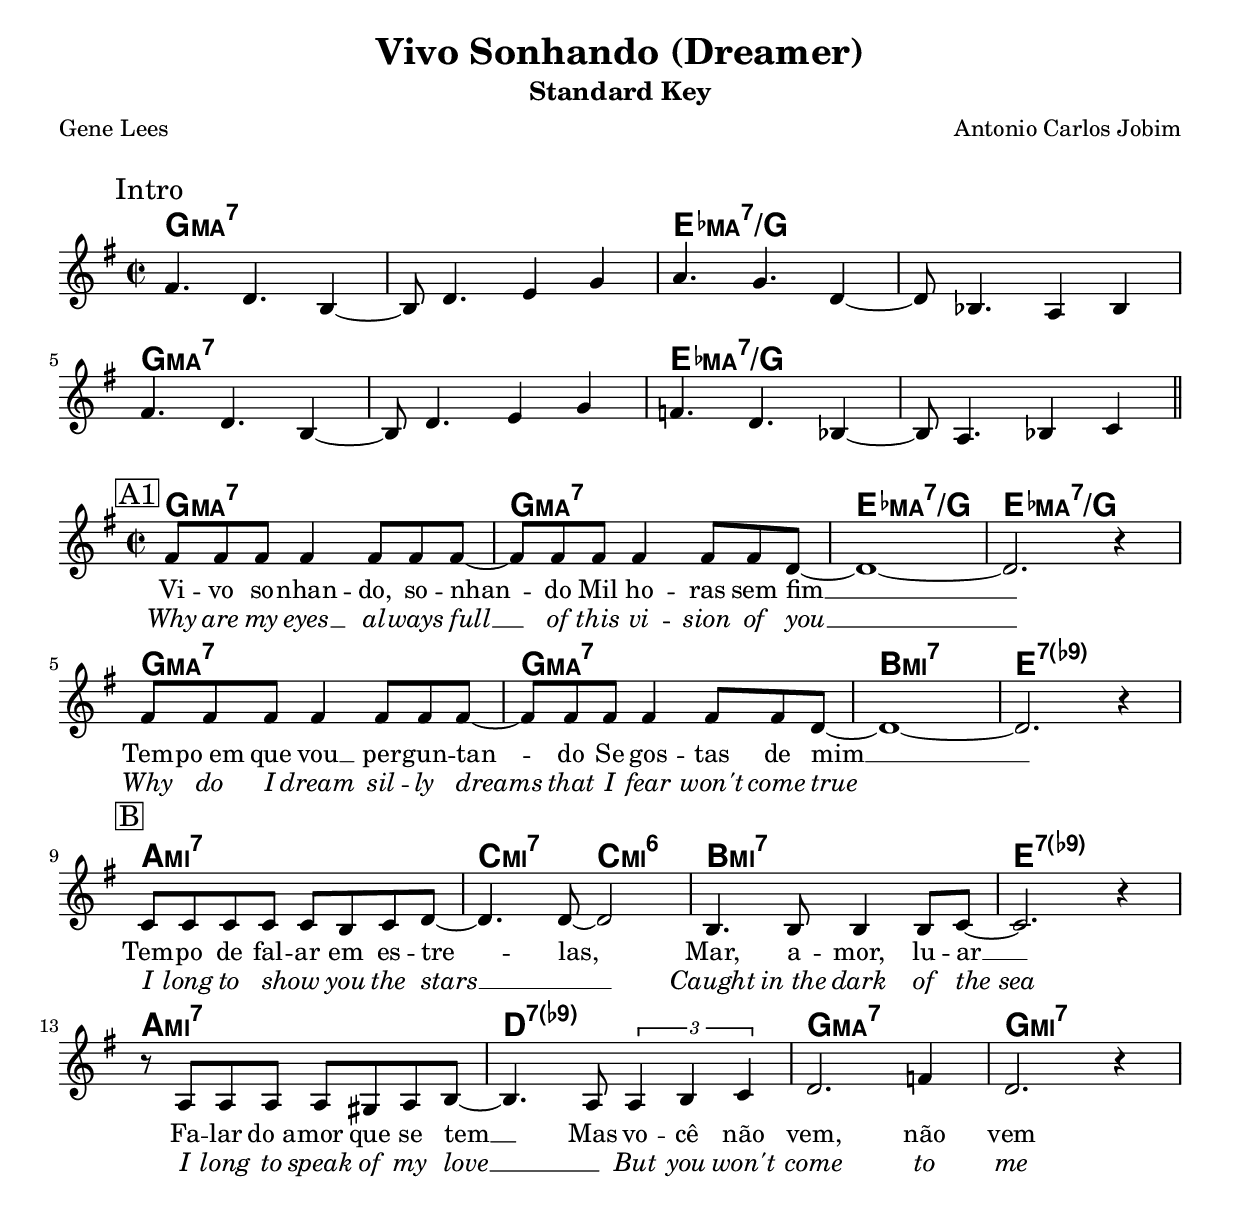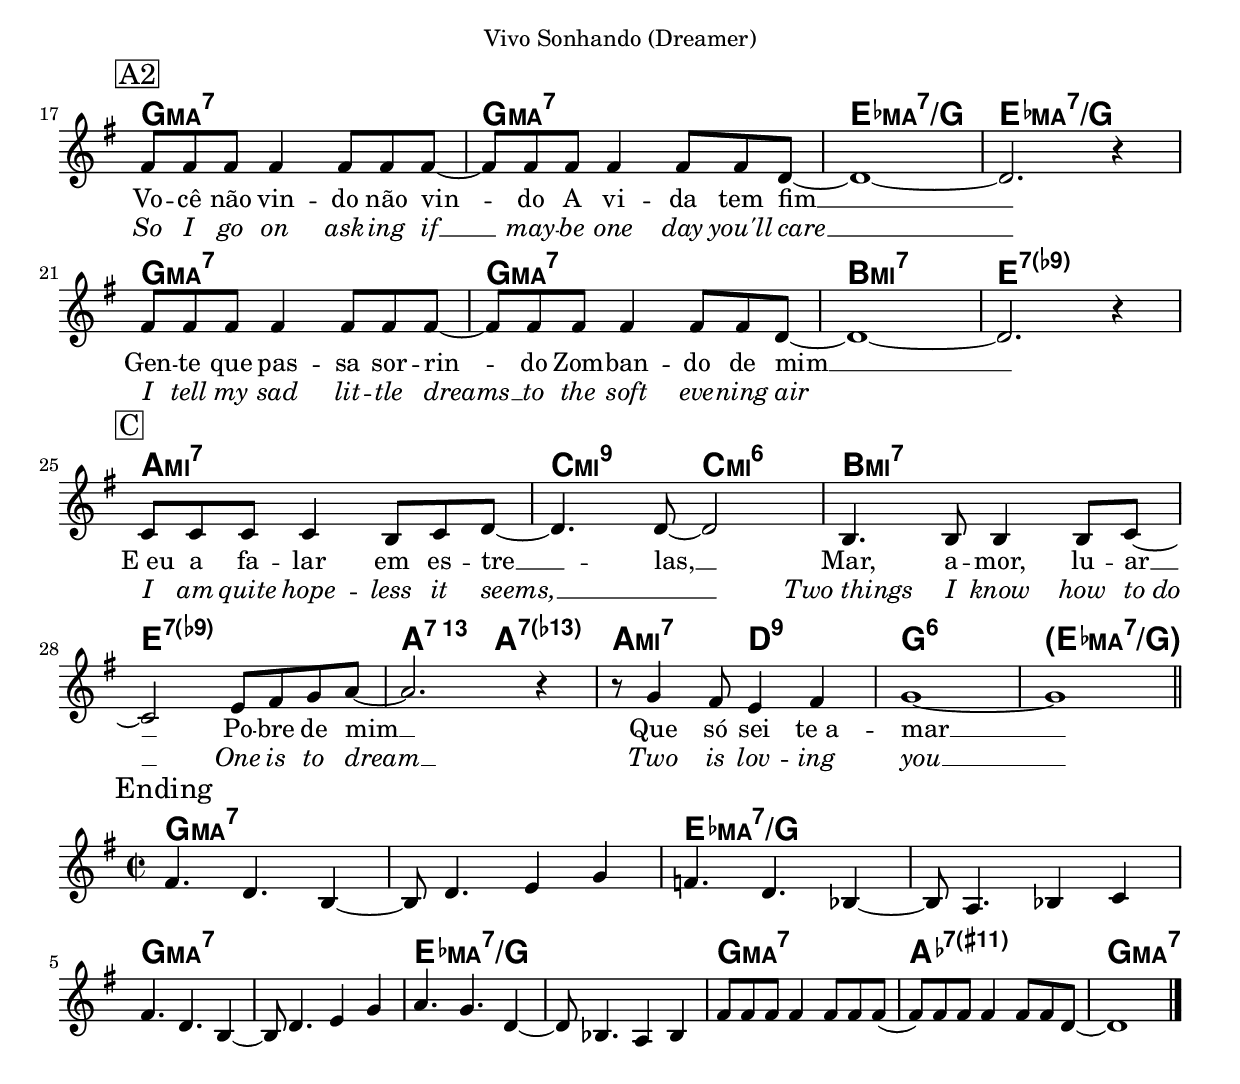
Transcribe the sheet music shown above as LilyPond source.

\version "2.24.0"

\include "english.ly"

instrument = "Standard Key"
whatKey = g
whatClef = "treble"

%% -*- Mode: LilyPond -*-

\include "lead-sheets.ily"

introChords = \chordmode {
  g1:maj7 g1:maj7 ef1:maj7/g ef1:maj7/g
  g1:maj7 g1:maj7 ef1:maj7/g ef1:maj7/g
}

introMelody = \relative g' {
  \time 2/2
  \key g \major
  \clef \whatClef
  \mark "Intro"

  fs4. d4. b4~ | b8 d4. e4 g4 |
  a4. g4. d4~ | d8 bf4. a4 bf4 |
  \break
  fs'4. d4. b4~ | b8 d4. e4 g4 |
  f4. d4. bf4~ | bf8 a4. bf4 c4 |

  \bar "||"
}

endingChords = \chordmode {
  g1:maj7 g1:maj7 ef1:maj7/g ef1:maj7/g
  g1:maj7 g1:maj7 ef1:maj7/g ef1:maj7/g
  g1:maj7 af1:7.11+ g1:maj7
}

endingMelody = \relative g' {
  \time 2/2
  \key g \major
  \clef \whatClef
  \mark "Ending"

  fs4. d4. b4~ | b8 d4. e4 g4 |
  f4. d4. bf4~ | bf8 a4. bf4 c4 |
  \break
  fs4. d4. b4~ | b8 d4. e4 g4 |
  a4. g4. d4~ | d8 bf4. a4 bf4 |
  fs'8 fs8 fs8 fs4 fs8 fs8 fs8( | fs8) fs8 fs8 fs4 fs8 fs8 d8~ | d1~

  \bar "|."
}

refrainLyricsAOneP = \lyricmode {
  Vi -- vo so -- nhan -- do, so -- nhan -- do Mil ho -- ras sem fim __
  Tem -- po_em que vou __ per -- gun -- tan -- do Se gos -- tas de mim __
}

refrainLyricsAOneE = \lyricmode {
  Why are my eyes __ al -- ways full __ of this vi -- sion of you __
  Why do I dream sil -- ly dreams that I fear won't come true
}

refrainLyricsATwoP = \lyricmode {
  Vo -- cê não vin -- do não vin -- do A vi -- da tem fim __
  Gen -- te que pas -- sa sor -- rin -- do Zom -- ban -- do de mim __
}

refrainLyricsATwoE = \lyricmode {
  So I go on ask -- ing if __ may -- be one day you'll care __
  I tell my sad lit -- tle dreams __ to the soft eve -- ning air
}

refrainLyricsBP = \lyricmode {
  Tem -- po de fal -- ar em es -- tre -- las, Mar, a -- mor, lu -- ar __
  Fa -- lar do_a -- mor que se tem __ Mas vo -- cê não vem, não vem
}

refrainLyricsBE = \lyricmode {
  I long to show _ you the stars __ _ Caught in_the dark of the_sea
  I long to speak of my love __ _ But you won't come to me
}

refrainLyricsCP = \lyricmode {
  E_eu a fa -- lar em es -- tre __ -- las, __ Mar, a -- mor, lu -- ar __
  Po -- bre de mim __ Que só sei te_a -- mar __
}

refrainLyricsCE = \lyricmode {
  I am quite hope -- less it seems, __ _ Two_things I know how to_do __
  One is to dream __ Two is lov -- ing you __
}

refrainChords = \chordmode {
  g1:maj7 g1:maj7 ef1:maj7/g ef1:maj7/g
  g1:maj7 g1:maj7 b1:m7 e1:7.9-
  a1:m7 c2:m7 c2:m6 b1:m7 e1:7.9-
  a1:m7 d1:7.9- g1:maj7 g1:m7
  g1:maj7 g1:maj7 ef1:maj7/g ef1:maj7/g
  g1:maj7 g1:maj7 b1:m7 e1:7.9-
  a1:m7 c2:m9 c2:m6 b1:m7 e1:7.9- a2:7.13 a2:7.13-
  a2:m7 d2:9 g1:6
  \set chordNameFunction = #begin-end-parenthesis-ignatzek-chord-names 
  ef1:maj7/g
  \unset chordNameFunction  
}

refrainMelody = \relative g' {
  \time 2/2
  \key g \major
  \clef \whatClef
  \set Score.currentBarNumber = #1

  \mark \markup { \box "A1" }

  fs8 fs8 fs fs4 fs8 fs8 fs8~ | fs8 fs8 fs8 fs4 fs8 fs8 d8~ | d1~ | d2. r4 |
  fs8 fs8 fs fs4 fs8 fs8 fs8~ | fs8 fs8 fs8 fs4 fs8 fs8 d8~ | d1~ | d2. r4 |
  \break
  \mark \markup { \box "B" }
  c8 c8 c8 c8 c8 b8 c8 d8~ | d4. d8~ d2 | b4. b8 b4 b8 c8~ | c2. r4 |
  r8 a8 a8 a8 a8 gs8 a8 b8~ | b4. a8 \tuplet 3/2 { a4 b4 c4 } | d2. f4 | d2. r4 |
  \break
  \pageBreak
  \mark \markup { \box "A2" }
  fs8 fs8 fs fs4 fs8 fs8 fs8~ | fs8 fs8 fs8 fs4 fs8 fs8 d8~ | d1~ | d2. r4 |
  fs8 fs8 fs fs4 fs8 fs8 fs8~ | fs8 fs8 fs8 fs4 fs8 fs8 d8~ | d1~ | d2. r4 |
  \break
  \mark \markup { \box "C" }
  c8 c8 c8 c4 b8 c8 d8~ | d4. d8~ d2 | b4. b8 b4 b8 c8~ | c2 e8 fs8 g8 a8~ |
  a2. r4 | r8 g4 fs8 e4 fs4 | g1~ | g1 |
    
  \bar "||"
}
  
\include "paper.ily"

\header {
  title = "Vivo Sonhando (Dreamer)"
  subtitle = \instrument
  poet = "Gene Lees"
  composer = "Antonio Carlos Jobim"
  %% copyright = "© 1963 Jobim Music Ltda."
}

\markup {
  % Leave a gap after the header
  \vspace #1
}

\score {
  <<
    { \context ChordNames 
      {
      \override ChordName.font-size = #+3
      \override ChordName.font-series = #'bold
      \set chordChanges = ##t
     \transpose g \whatKey {
	\introChords
	}
      }
      }
    \new Staff {
      \context Voice = "voiceMelody" { 
	\transpose g \whatKey {
	  \introMelody
	  }
	}
    }
  >>
  \layout { ragged-right = ##f }
}

emphasize = {
  \override Lyrics.LyricText.font-shape = #'italic
}

normal = {
  \revert Lyrics.LyricText.font-shape
}

\score {
  <<
    { \context ChordNames 
      {
      \override ChordName.font-size = #+3
      \override ChordName.font-series = #'bold
      \set chordChanges = ##f
     \transpose g \whatKey {
       \refrainChords
	}
      }
      }
    \new Staff {
      \context Voice = "voiceMelody" { 
	\noDoubleAccidentalMusic \transpose g \whatKey {
	  \refrainMelody
	  }
	}
    }
    \new Lyrics \lyricsto "voiceMelody"
    {
    <<
      { \refrainLyricsAOneP }
      \new Lyrics {
	\set associatedVoice = "voiceMelody"
	\emphasize \refrainLyricsAOneE }
    >>
    <<
      { \refrainLyricsBP }
      \new Lyrics {
	\set associatedVoice = "voiceMelody"
	\emphasize \refrainLyricsBE }
    >>
    <<
    { \refrainLyricsATwoP }
    \new Lyrics {
      \set associatedVoice = "voiceMelody"
      \emphasize \refrainLyricsATwoE }
    >>
    <<
      { \refrainLyricsCP }
      \new Lyrics {
	\set associatedVoice = "voiceMelody"
	\emphasize \refrainLyricsCE }
    >>
    }
  >>
  \layout { }
}

\score {
  <<
    { \context ChordNames 
      {
      \override ChordName.font-size = #+3
      \override ChordName.font-series = #'bold
      \set chordChanges = ##t
     \transpose g \whatKey {
	\endingChords
	}
      }
      }
    \new Staff {
      \context Voice = "voiceMelody" { 
	\transpose g \whatKey {
	  \endingMelody
	  }
	}
    }
  >>
  \layout { ragged-right = ##f }
}

performanceNotes =
\markup {
  \column {
    \line { \huge { Accordion & vocal intro, Portuguese vocal with band, English vocal with band } }
    \line { \huge { Accordion solo full chorus, guitar solo full chorus } }
    \line { \huge { Portuguese vocal with band to ending, note bII7 chord 2nd to last bar! } }
  }
}

\include "notes.ily"

